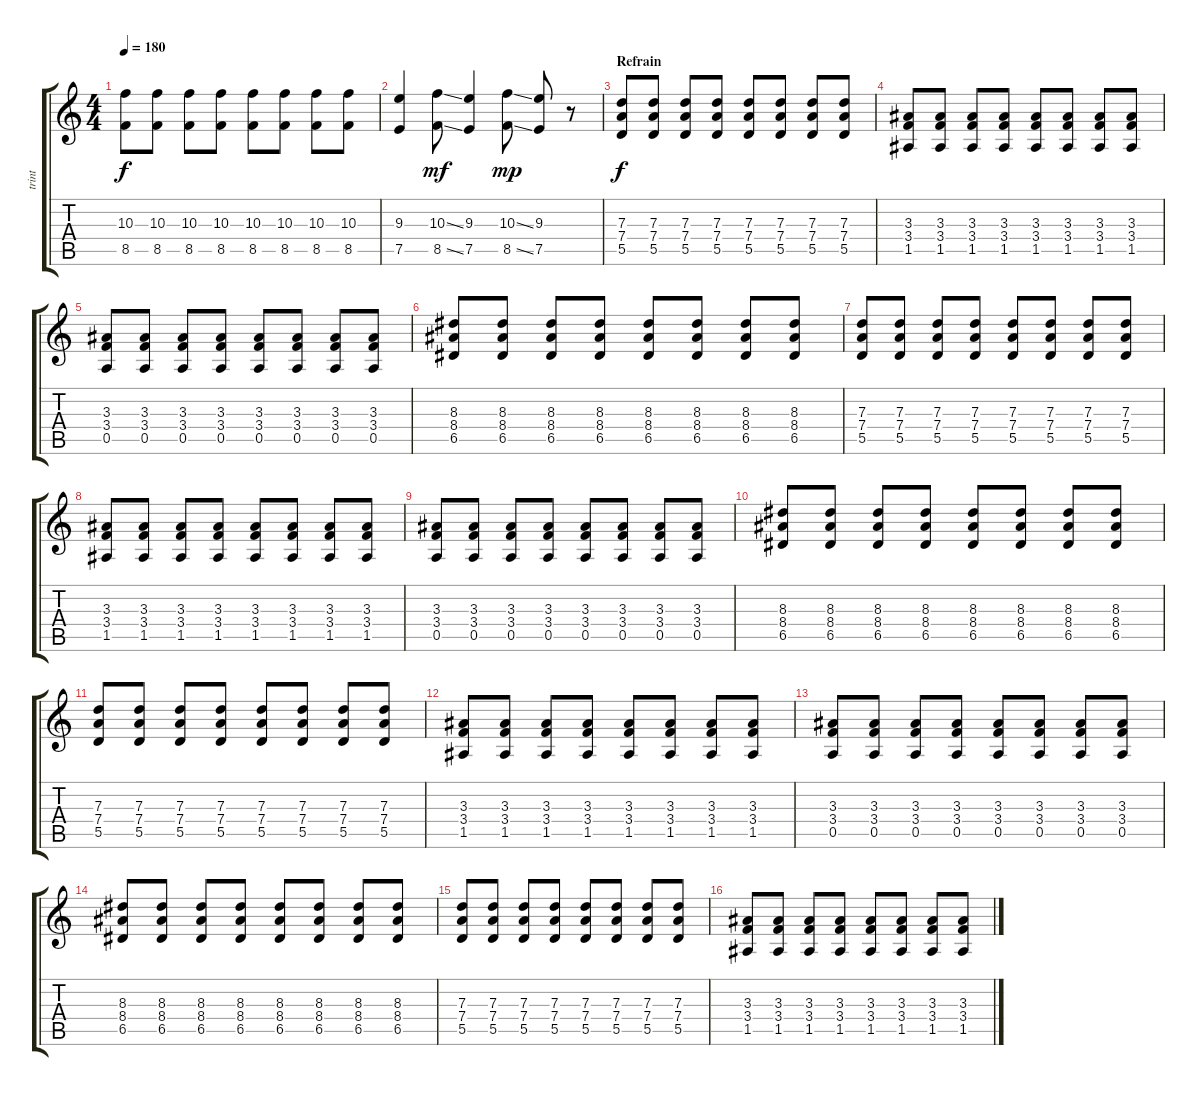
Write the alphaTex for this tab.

\track ("trint" "trint") {instrument distortionguitar}
\staff {score tabs}
\tuning (E4 B3 G3 D3 A2 E2) {hide}
\ts (4 4)
\tempo 180
\clef g2
\ks c
(10.3 8.5).8{dy f} (10.3 8.5).8 (10.3 8.5).8 (10.3 8.5).8 (10.3 8.5).8 (10.3 8.5).8 (10.3 8.5).8 (10.3 8.5).8 |
(9.3 7.5).4 (10.3{ss} 8.5{ss}).8{dy mf} (9.3 7.5).4 (10.3{ss} 8.5{ss}).8{dy mp} (9.3 7.5).8 r.8 |
\section ("" "Refrain")
(7.3 7.4 5.5).8{dy f} (7.3 7.4 5.5).8 (7.3 7.4 5.5).8 (7.3 7.4 5.5).8 (7.3 7.4 5.5).8 (7.3 7.4 5.5).8 (7.3 7.4 5.5).8 (7.3 7.4 5.5).8 |
(3.3 3.4 1.5).8 (3.3 3.4 1.5).8 (3.3 3.4 1.5).8 (3.3 3.4 1.5).8 (3.3 3.4 1.5).8 (3.3 3.4 1.5).8 (3.3 3.4 1.5).8 (3.3 3.4 1.5).8 |
(3.3 3.4 0.5).8 (3.3 3.4 0.5).8 (3.3 3.4 0.5).8 (3.3 3.4 0.5).8 (3.3 3.4 0.5).8 (3.3 3.4 0.5).8 (3.3 3.4 0.5).8 (3.3 3.4 0.5).8 |
(8.3 8.4 6.5).8 (8.3 8.4 6.5).8 (8.3 8.4 6.5).8 (8.3 8.4 6.5).8 (8.3 8.4 6.5).8 (8.3 8.4 6.5).8 (8.3 8.4 6.5).8 (8.3 8.4 6.5).8 |
(7.3 7.4 5.5).8 (7.3 7.4 5.5).8 (7.3 7.4 5.5).8 (7.3 7.4 5.5).8 (7.3 7.4 5.5).8 (7.3 7.4 5.5).8 (7.3 7.4 5.5).8 (7.3 7.4 5.5).8 |
(3.3 3.4 1.5).8 (3.3 3.4 1.5).8 (3.3 3.4 1.5).8 (3.3 3.4 1.5).8 (3.3 3.4 1.5).8 (3.3 3.4 1.5).8 (3.3 3.4 1.5).8 (3.3 3.4 1.5).8 |
(3.3 3.4 0.5).8 (3.3 3.4 0.5).8 (3.3 3.4 0.5).8 (3.3 3.4 0.5).8 (3.3 3.4 0.5).8 (3.3 3.4 0.5).8 (3.3 3.4 0.5).8 (3.3 3.4 0.5).8 |
(8.3 8.4 6.5).8 (8.3 8.4 6.5).8 (8.3 8.4 6.5).8 (8.3 8.4 6.5).8 (8.3 8.4 6.5).8 (8.3 8.4 6.5).8 (8.3 8.4 6.5).8 (8.3 8.4 6.5).8 |
(7.3 7.4 5.5).8 (7.3 7.4 5.5).8 (7.3 7.4 5.5).8 (7.3 7.4 5.5).8 (7.3 7.4 5.5).8 (7.3 7.4 5.5).8 (7.3 7.4 5.5).8 (7.3 7.4 5.5).8 |
(3.3 3.4 1.5).8 (3.3 3.4 1.5).8 (3.3 3.4 1.5).8 (3.3 3.4 1.5).8 (3.3 3.4 1.5).8 (3.3 3.4 1.5).8 (3.3 3.4 1.5).8 (3.3 3.4 1.5).8 |
(3.3 3.4 0.5).8 (3.3 3.4 0.5).8 (3.3 3.4 0.5).8 (3.3 3.4 0.5).8 (3.3 3.4 0.5).8 (3.3 3.4 0.5).8 (3.3 3.4 0.5).8 (3.3 3.4 0.5).8 |
(8.3 8.4 6.5).8 (8.3 8.4 6.5).8 (8.3 8.4 6.5).8 (8.3 8.4 6.5).8 (8.3 8.4 6.5).8 (8.3 8.4 6.5).8 (8.3 8.4 6.5).8 (8.3 8.4 6.5).8 |
(7.3 7.4 5.5).8 (7.3 7.4 5.5).8 (7.3 7.4 5.5).8 (7.3 7.4 5.5).8 (7.3 7.4 5.5).8 (7.3 7.4 5.5).8 (7.3 7.4 5.5).8 (7.3 7.4 5.5).8 |
(3.3 3.4 1.5).8 (3.3 3.4 1.5).8 (3.3 3.4 1.5).8 (3.3 3.4 1.5).8 (3.3 3.4 1.5).8 (3.3 3.4 1.5).8 (3.3 3.4 1.5).8 (3.3 3.4 1.5).8
